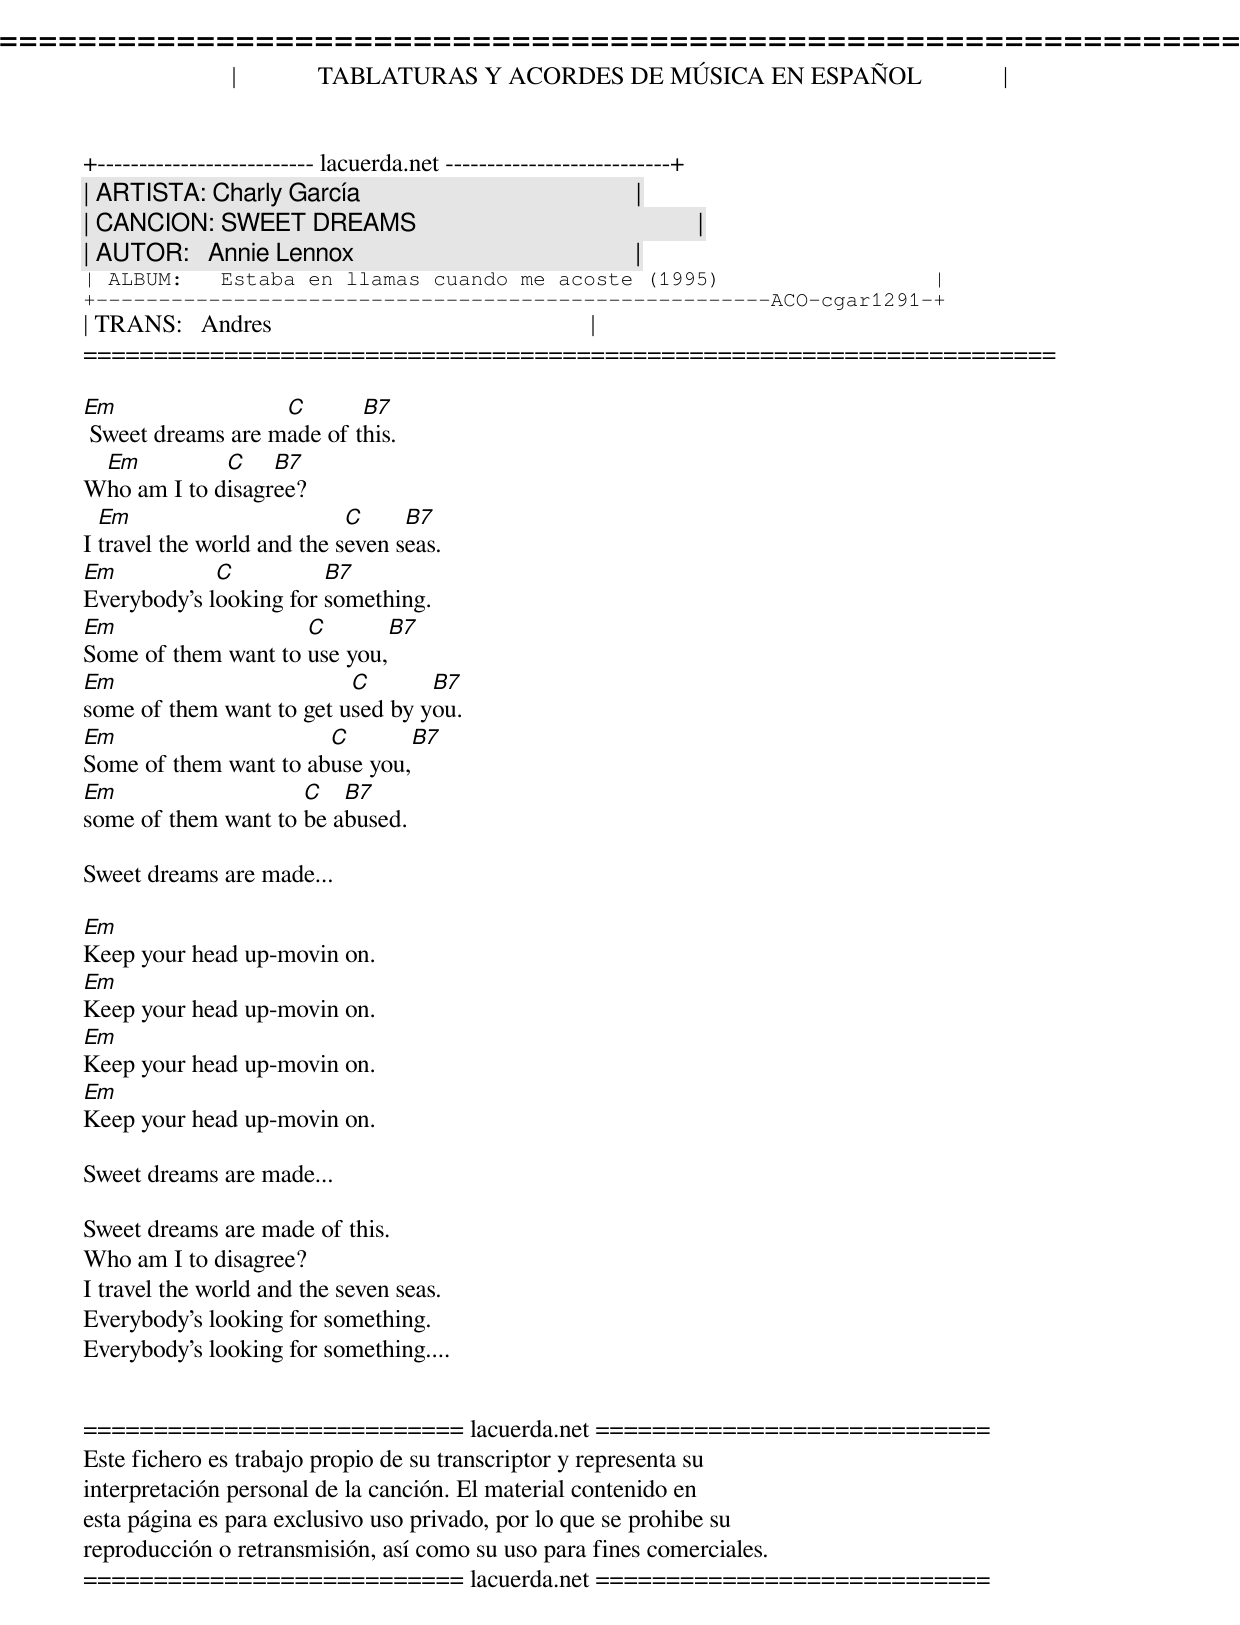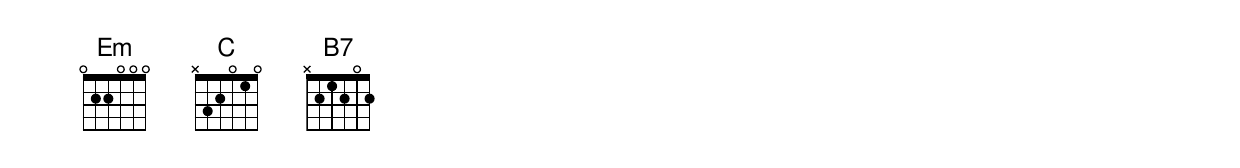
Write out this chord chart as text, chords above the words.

=====================================================================
|             TABLATURAS Y ACORDES DE MÚSICA EN ESPAÑOL             |
+-------------------------- lacuerda.net ---------------------------+
| ARTISTA: Charly García                                            |
| CANCION: SWEET DREAMS                                             |
| AUTOR:   Annie Lennox                                             |
| ALBUM:   Estaba en llamas cuando me acoste (1995)                 |
+------------------------------------------------------ACO-cgar1291-+
| TRANS:   Andres                                                   |
=====================================================================

Em                 C       B7
 Sweet dreams are made of this.
 Em          C    B7
Who am I to disagree?
  Em                        C     B7
I travel the world and the seven seas.
Em           C          B7
Everybody's looking for something.
Em                   C        B7
Some of them want to use you,
Em                        C       B7
some of them want to get used by you.
Em                     C        B7
Some of them want to abuse you,
Em                   C   B7
some of them want to be abused.

Sweet dreams are made...

Em
Keep your head up-movin on.
Em
Keep your head up-movin on.
Em
Keep your head up-movin on.
Em
Keep your head up-movin on.

Sweet dreams are made...

Sweet dreams are made of this.
Who am I to disagree?
I travel the world and the seven seas.
Everybody's looking for something.
Everybody's looking for something....


=========================== lacuerda.net ============================
Este fichero es trabajo propio de su transcriptor y representa su
interpretación personal de la canción. El material contenido en
esta página es para exclusivo uso privado, por lo que se prohibe su
reproducción o retransmisión, así como su uso para fines comerciales.
=========================== lacuerda.net ============================
